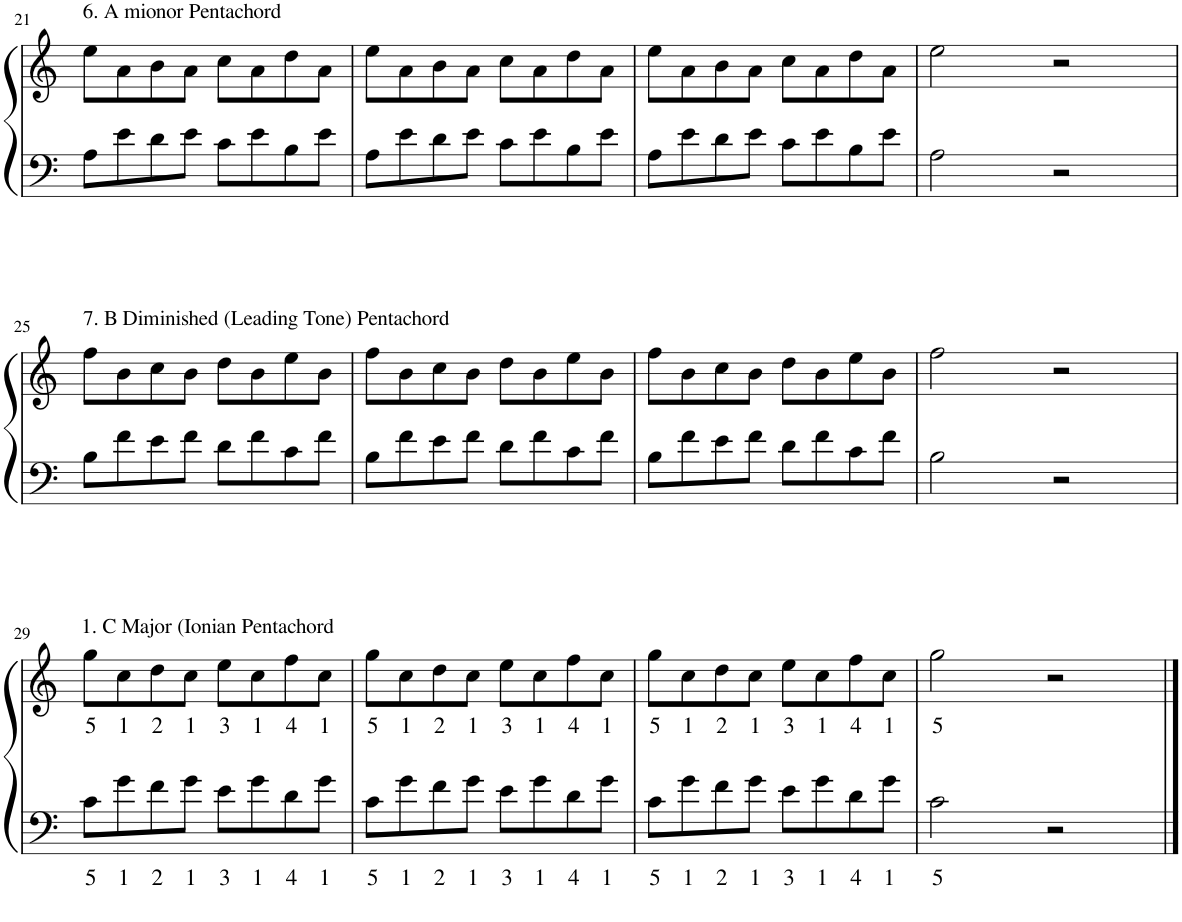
**kern	**text	**kern	**text
*part1	*part1	*part1	*part1
*staff2	*staff2	*staff1	*staff1
*I"Piano	*	*	*
*I'Pno.	*	*	*
!!LO:PB:g=z
*clefF4	*	*clefG2	*
*k[]	*	*k[]	*
*M4/4	*	*M4/4	*
=21	=21	=21	=21
!	!	!LO:TX:a:t=6. A mionor Pentachord	!
8A\L	.	8ee\L	.
8e\	.	8a\	.
8d\	.	8b\	.
8e\J	.	8a\J	.
8c\L	.	8cc\L	.
8e\	.	8a\	.
8B\	.	8dd\	.
8e\J	.	8a\J	.
=22	=22	=22	=22
8A\L	.	8ee\L	.
8e\	.	8a\	.
8d\	.	8b\	.
8e\J	.	8a\J	.
8c\L	.	8cc\L	.
8e\	.	8a\	.
8B\	.	8dd\	.
8e\J	.	8a\J	.
=23	=23	=23	=23
8A\L	.	8ee\L	.
8e\	.	8a\	.
8d\	.	8b\	.
8e\J	.	8a\J	.
8c\L	.	8cc\L	.
8e\	.	8a\	.
8B\	.	8dd\	.
8e\J	.	8a\J	.
=24	=24	=24	=24
2A\	.	2ee\	.
2r	.	2r	.
!!LO:LB:g=z
=25	=25	=25	=25
!	!	!LO:TX:a:t=7. B Diminished (Leading Tone) Pentachord	!
8B\L	.	8ff\L	.
8f\	.	8b\	.
8e\	.	8cc\	.
8f\J	.	8b\J	.
8d\L	.	8dd\L	.
8f\	.	8b\	.
8c\	.	8ee\	.
8f\J	.	8b\J	.
=26	=26	=26	=26
8B\L	.	8ff\L	.
8f\	.	8b\	.
8e\	.	8cc\	.
8f\J	.	8b\J	.
8d\L	.	8dd\L	.
8f\	.	8b\	.
8c\	.	8ee\	.
8f\J	.	8b\J	.
=27	=27	=27	=27
8B\L	.	8ff\L	.
8f\	.	8b\	.
8e\	.	8cc\	.
8f\J	.	8b\J	.
8d\L	.	8dd\L	.
8f\	.	8b\	.
8c\	.	8ee\	.
8f\J	.	8b\J	.
=28	=28	=28	=28
2B\	.	2ff\	.
2r	.	2r	.
!!LO:LB:g=z
=29	=29	=29	=29
!	!	!LO:TX:a:t=1. C Major (Ionian Pentachord	!
!	!LO:LY:b	!	!LO:LY:b
8c\L	5	8gg\L	5
!	!LO:LY:b	!	!LO:LY:b
8g\	1	8cc\	1
!	!LO:LY:b	!	!LO:LY:b
8f\	2	8dd\	2
!	!LO:LY:b	!	!LO:LY:b
8g\J	1	8cc\J	1
!	!LO:LY:b	!	!LO:LY:b
8e\L	3	8ee\L	3
!	!LO:LY:b	!	!LO:LY:b
8g\	1	8cc\	1
!	!LO:LY:b	!	!LO:LY:b
8d\	4	8ff\	4
!	!LO:LY:b	!	!LO:LY:b
8g\J	1	8cc\J	1
=30	=30	=30	=30
!	!LO:LY:b	!	!LO:LY:b
8c\L	5	8gg\L	5
!	!LO:LY:b	!	!LO:LY:b
8g\	1	8cc\	1
!	!LO:LY:b	!	!LO:LY:b
8f\	2	8dd\	2
!	!LO:LY:b	!	!LO:LY:b
8g\J	1	8cc\J	1
!	!LO:LY:b	!	!LO:LY:b
8e\L	3	8ee\L	3
!	!LO:LY:b	!	!LO:LY:b
8g\	1	8cc\	1
!	!LO:LY:b	!	!LO:LY:b
8d\	4	8ff\	4
!	!LO:LY:b	!	!LO:LY:b
8g\J	1	8cc\J	1
=31	=31	=31	=31
!	!LO:LY:b	!	!LO:LY:b
8c\L	5	8gg\L	5
!	!LO:LY:b	!	!LO:LY:b
8g\	1	8cc\	1
!	!LO:LY:b	!	!LO:LY:b
8f\	2	8dd\	2
!	!LO:LY:b	!	!LO:LY:b
8g\J	1	8cc\J	1
!	!LO:LY:b	!	!LO:LY:b
8e\L	3	8ee\L	3
!	!LO:LY:b	!	!LO:LY:b
8g\	1	8cc\	1
!	!LO:LY:b	!	!LO:LY:b
8d\	4	8ff\	4
!	!LO:LY:b	!	!LO:LY:b
8g\J	1	8cc\J	1
=32	=32	=32	=32
!	!LO:LY:b	!	!LO:LY:b
2c\	5	2gg\	5
2r	.	2r	.
==	==	==	==
*-	*-	*-	*-
